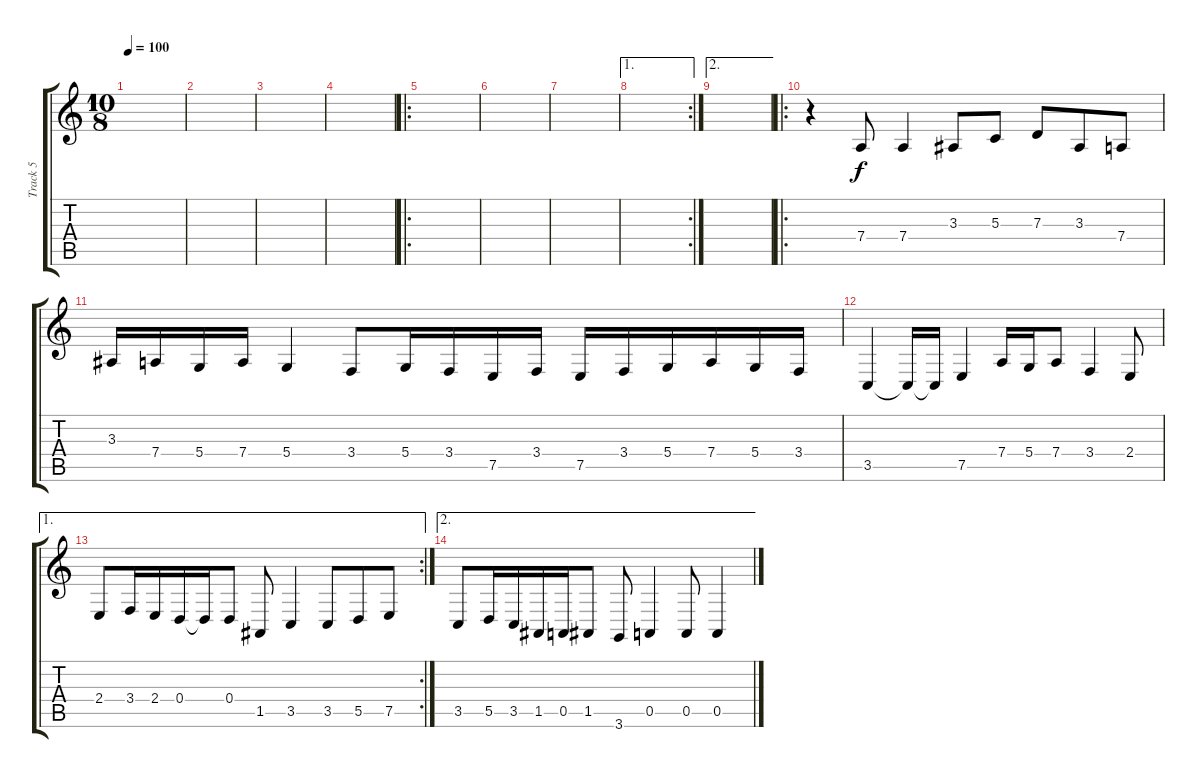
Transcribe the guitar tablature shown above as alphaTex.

\track ("Track 5" "Track 5") {instrument sopranosax}
\staff {score tabs}
\tuning (E4 B3 G3 D3 A2 E2) {hide}
\ts (10 8)
\tempo 100
\clef g2
\ks c
|
|
|
|
\ro
|
|
|
\ae 1
\rc 2
|
\ae 2
|
\ro
r.4 7.4.8 7.4.4 3.3.8 5.3.8 7.3.8 3.3.8 7.4.8 |
3.3.16 7.4.16 5.4.16 7.4.16 5.4.4 3.4.8 5.4.16 3.4.16 7.5.16 3.4.16 7.5.16 3.4.16 5.4.16 7.4.16 5.4.16 3.4.16 |
3.5.4 3.5{t}.16 3.5{t}.16 7.5.4 7.4.16 5.4.16 7.4.8 3.4.4 2.4.8 |
\ae 1
\rc 2
2.4.8 3.4.16 2.4.16 0.4.16 0.4{t}.16 0.4.8 1.5.8 3.5.4 3.5.8 5.5.8 7.5.8 |
\ae 2
3.5.8 5.5.16 3.5.16 1.5.16 0.5.16 1.5.8 3.6.8 0.5.4 0.5.8 0.5.4
